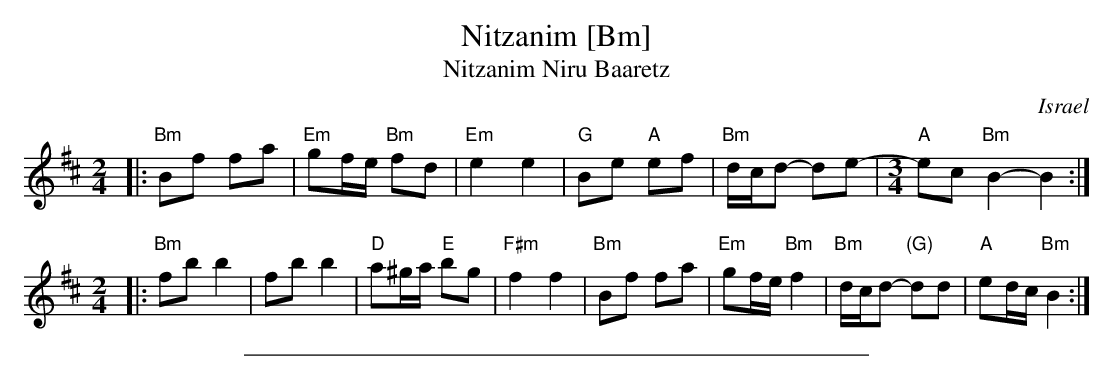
X:1
T: Nitzanim [Bm]
T: Nitzanim Niru Baaretz
O: Israel
M: 2/4
L: 1/8
K: Bm
|: "Bm"Bf fa | "Em"gf/e/ "Bm"fd | "Em"e2 e2 \
| "G"Be "A"ef | "Bm"d/c/d- de- |[M:3/4] "A"ec "Bm"B2- B2 :|
M: 2/4
|: "Bm"fb b2 | fb b2 | "D"a^g/a/ "E"bg | "F#m"f2 f2 \
| "Bm"Bf fa | "Em"gf/e/ "Bm"f2 | "Bm"d/c/d- "(G)"dd | "A"ed/c/ "Bm"B2 :|
